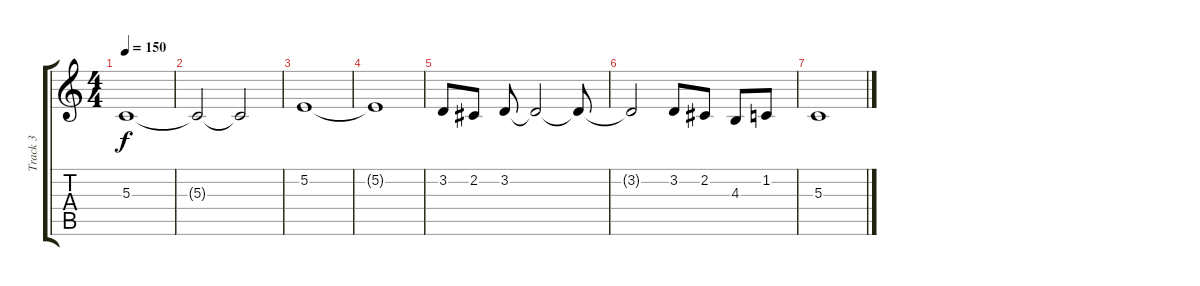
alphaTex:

\track ("Track 3" "Track 3") {instrument flute}
\staff {score tabs}
\tuning (E4 B3 G3 D3 A2 E2) {hide}
\ts (4 4)
\tempo 150
\clef g2
\ks c
5.3.1{dy f} |
5.3{t}.2 5.3{t}.2 |
5.2.1{volume 13} |
5.2{t}.1 |
3.2.8{volume 13} 2.2.8 3.2.8 3.2{t}.2 3.2{t}.8 |
3.2{t}.2 3.2.8 2.2.8 4.3.8 1.2.8 |
5.3.1
